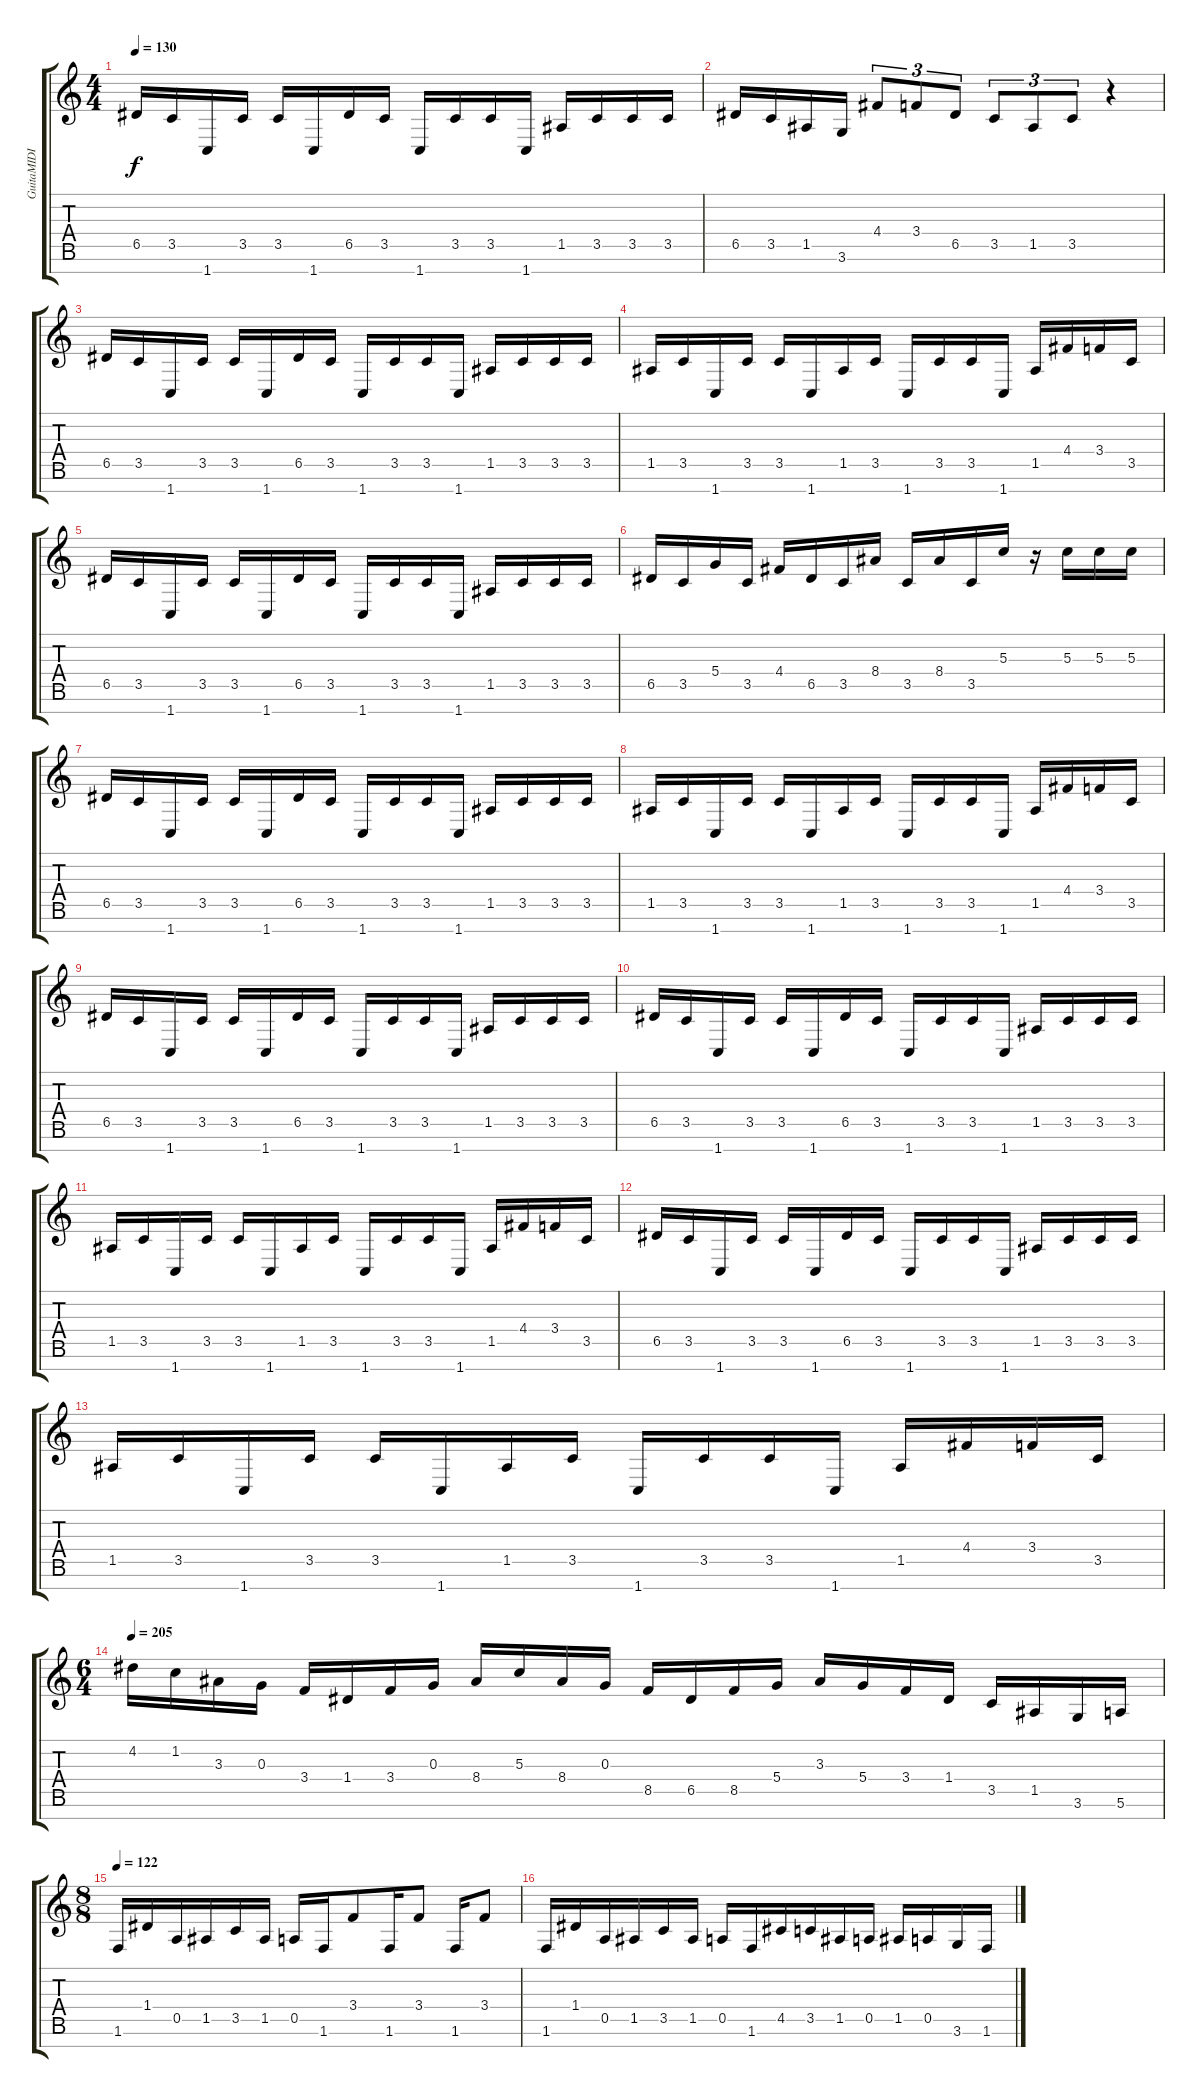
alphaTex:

\track ("GuitaMIDI" "GuitaMIDI") {instrument distortionguitar}
\staff {score tabs}
\tuning (E4 B3 G3 D3 A2 E2 B1) {hide}
\ts (4 4)
\tempo 130
\clef g2
\ks c
6.5.16{dy f} 3.5.16 1.7.16 3.5.16 3.5.16 1.7.16 6.5.16 3.5.16 1.7.16 3.5.16 3.5.16 1.7.16 1.5.16 3.5.16 3.5.16 3.5.16 |
6.5.16 3.5.16 1.5.16 3.6.16 4.4.8{tu (3 2)} 3.4.8{tu (3 2)} 6.5.8{tu (3 2)} 3.5.8{tu (3 2)} 1.5.8{tu (3 2)} 3.5.8{tu (3 2)} r.4 |
6.5.16 3.5.16 1.7.16 3.5.16 3.5.16 1.7.16 6.5.16 3.5.16 1.7.16 3.5.16 3.5.16 1.7.16 1.5.16 3.5.16 3.5.16 3.5.16 |
1.5.16 3.5.16 1.7.16 3.5.16 3.5.16 1.7.16 1.5.16 3.5.16 1.7.16 3.5.16 3.5.16 1.7.16 1.5.16 4.4.16 3.4.16 3.5.16 |
6.5.16 3.5.16 1.7.16 3.5.16 3.5.16 1.7.16 6.5.16 3.5.16 1.7.16 3.5.16 3.5.16 1.7.16 1.5.16 3.5.16 3.5.16 3.5.16 |
6.5.16 3.5.16 5.4.16 3.5.16 4.4.16 6.5.16 3.5.16 8.4.16 3.5.16 8.4.16 3.5.16 5.3.16 r.16 5.3.16 5.3.16 5.3.16 |
6.5.16 3.5.16 1.7.16 3.5.16 3.5.16 1.7.16 6.5.16 3.5.16 1.7.16 3.5.16 3.5.16 1.7.16 1.5.16 3.5.16 3.5.16 3.5.16 |
1.5.16 3.5.16 1.7.16 3.5.16 3.5.16 1.7.16 1.5.16 3.5.16 1.7.16 3.5.16 3.5.16 1.7.16 1.5.16 4.4.16 3.4.16 3.5.16 |
6.5.16 3.5.16 1.7.16 3.5.16 3.5.16 1.7.16 6.5.16 3.5.16 1.7.16 3.5.16 3.5.16 1.7.16 1.5.16 3.5.16 3.5.16 3.5.16 |
6.5.16 3.5.16 1.7.16 3.5.16 3.5.16 1.7.16 6.5.16 3.5.16 1.7.16 3.5.16 3.5.16 1.7.16 1.5.16 3.5.16 3.5.16 3.5.16 |
1.5.16 3.5.16 1.7.16 3.5.16 3.5.16 1.7.16 1.5.16 3.5.16 1.7.16 3.5.16 3.5.16 1.7.16 1.5.16 4.4.16 3.4.16 3.5.16 |
6.5.16 3.5.16 1.7.16 3.5.16 3.5.16 1.7.16 6.5.16 3.5.16 1.7.16 3.5.16 3.5.16 1.7.16 1.5.16 3.5.16 3.5.16 3.5.16 |
1.5.16 3.5.16 1.7.16 3.5.16 3.5.16 1.7.16 1.5.16 3.5.16 1.7.16 3.5.16 3.5.16 1.7.16 1.5.16 4.4.16 3.4.16 3.5.16 |
\ts (6 4)
\tempo 205
4.2.16 1.2.16 3.3.16 0.3.16 3.4.16 1.4.16 3.4.16 0.3.16 8.4.16 5.3.16 8.4.16 0.3.16 8.5.16 6.5.16 8.5.16 5.4.16 3.3.16 5.4.16 3.4.16 1.4.16 3.5.16 1.5.16 3.6.16 5.6.16 |
\ts (8 8)
\tempo 122
1.6.16 1.4.16 0.5.16 1.5.16 3.5.16 1.5.16 0.5.16 1.6.16 3.4.8 1.6.16 3.4.8 1.6.16 3.4.8 |
1.6.16 1.4.16 0.5.16 1.5.16 3.5.16 1.5.16 0.5.16 1.6.16 4.5.16 3.5.16 1.5.16 0.5.16 1.5.16 0.5.16 3.6.16 1.6.16
